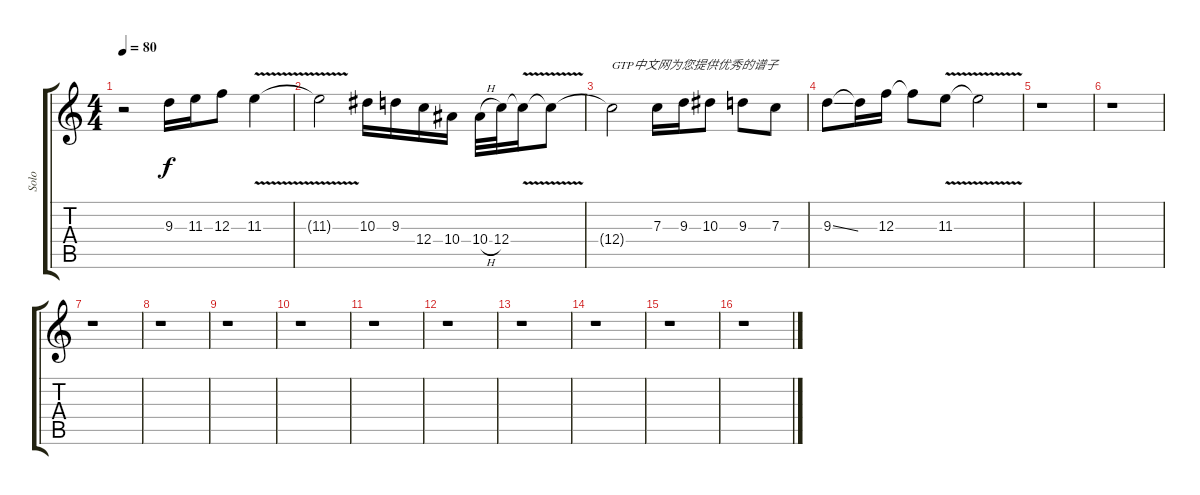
\track ("Solo" "Solo") {instrument acousticguitarsteel}
\staff {score tabs}
\tuning (D4 A3 F3 C3 G2 C2) {hide}
\ts (4 4)
\tempo 80
\clef g2
\ks c
r.2{dy f instrument acousticguitarsteel} 9.3.16 11.3.16 12.3.8 11.3{v}.4 |
11.3{t}.2 10.3.16 9.3.16 12.4.16 10.4.16 10.4{h}.32 12.4.32 12.4{v t}.16 12.4{t}.8 |
12.4{t}.2{txt "GTP中文网为您提供优秀的谱子"} 7.3.16 9.3.16 10.3.8 9.3.8 7.3.8 |
9.3{ss}.8 9.3{t}.16 12.3.16 12.3{t}.8 11.3{v}.8 11.3{t}.2 |
r.1 |
r.1 |
r.1 |
r.1 |
r.1 |
r.1 |
r.1 |
r.1 |
r.1 |
r.1 |
r.1 |
r.1
